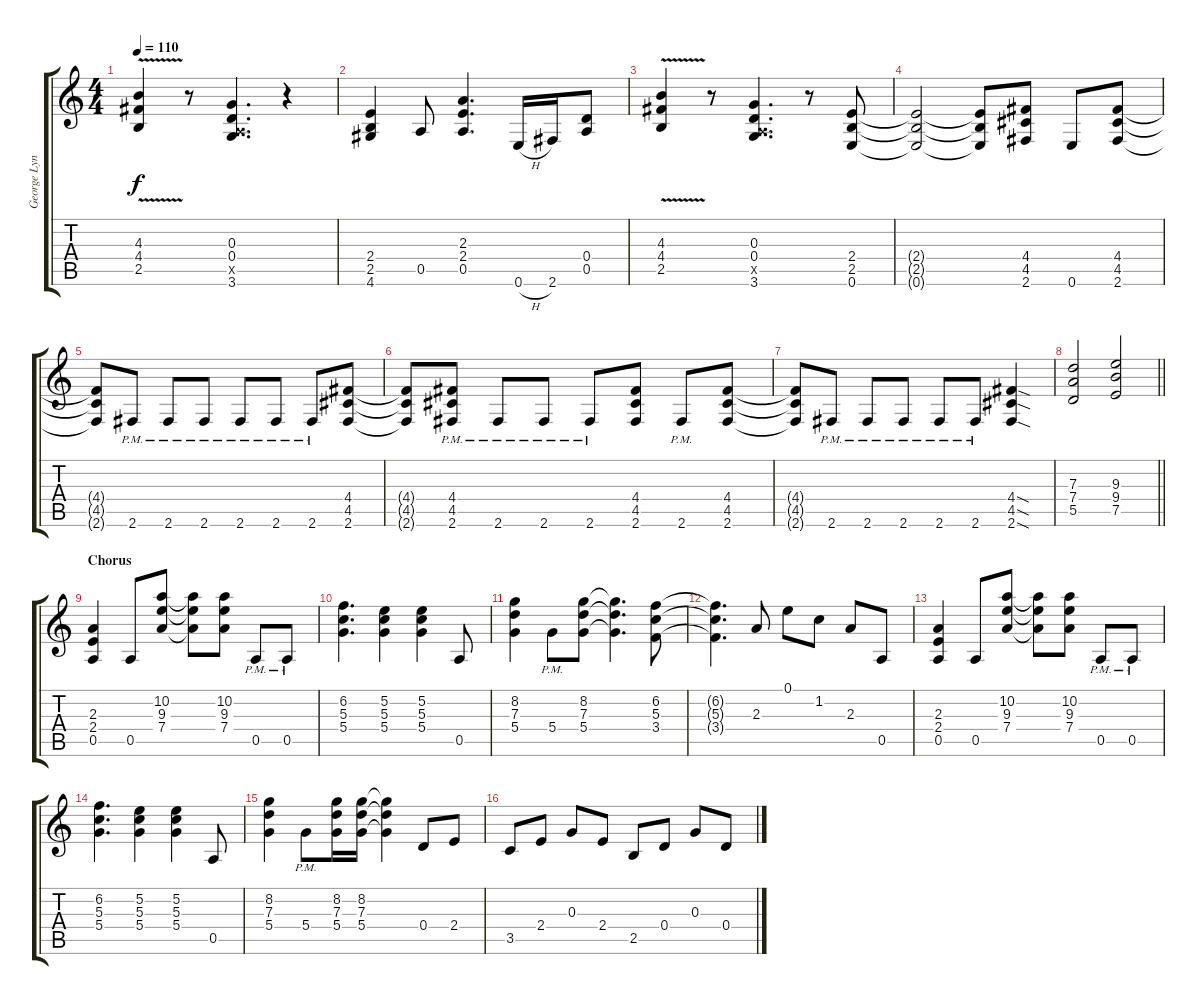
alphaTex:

\track ("George Lynch Rhythym" "George Lyn") {instrument distortionguitar}
\staff {score tabs}
\tuning (E4 B3 G3 D3 A2 E2) {hide}
\ts (4 4)
\tempo 110
\clef g2
\ks c
(4.3 4.4 2.5{v}).4{dy f} r.8 (0.3 0.4 0.5{x} 3.6).4{d} r.4 |
(2.4 2.5 4.6).4 0.5.8 (2.3 2.4 0.5).4{d} 0.6{h}.16 2.6.16 (0.4 0.5).8 |
(4.3 4.4 2.5{v}).4 r.8 (0.3 0.4 0.5{x} 3.6).4{d} r.8 (2.4 2.5 0.6).8 |
(2.4{t} 2.5{t} 0.6{t}).2 (2.4{t} 2.5{t} 0.6{t}).8 (4.4 4.5 2.6).8 0.6.8 (4.4 4.5 2.6).8 |
(4.4{t} 4.5{t} 2.6{t}).8 2.6{pm}.8 2.6{pm}.8 2.6{pm}.8 2.6{pm}.8 2.6{pm}.8 2.6{pm}.8 (4.4 4.5 2.6).8 |
(4.4{t} 4.5{t} 2.6{t}).8 (4.4 4.5 2.6{pm}).8 2.6{pm}.8 2.6{pm}.8 2.6{pm}.8 (4.4 4.5 2.6).8 2.6{pm}.8 (4.4 4.5 2.6).8 |
(4.4{t} 4.5{t} 2.6{t}).8 2.6{pm}.8 2.6{pm}.8 2.6{pm}.8 2.6{pm}.8 2.6{pm}.8 (4.4{sod} 4.5{sod} 2.6{sod}).4 |
\barLineRight lightlight
(7.3 7.4 5.5).2 (9.3 9.4 7.5).2 |
\section ("" "Chorus")
(2.3 2.4 0.5).4 0.5.8 (10.2 9.3 7.4).8 (10.2{t} 9.3{t} 7.4{t}).8 (10.2 9.3 7.4).8 0.5{pm}.8 0.5{pm}.8 |
(6.2 5.3 5.4).4{d} (5.2 5.3 5.4).4 (5.2 5.3 5.4).4 0.5.8 |
(8.2 7.3 5.4).4 5.4{pm}.8 (8.2 7.3 5.4).8 (8.2{t} 7.3{t} 5.4{t}).4{d} (6.2 5.3 3.4).8 |
(6.2{t} 5.3{t} 3.4{t}).4{d} 2.3.8 0.1.8 1.2.8 2.3.8 0.5.8 |
(2.3 2.4 0.5).4 0.5.8 (10.2 9.3 7.4).8 (10.2{t} 9.3{t} 7.4{t}).8 (10.2 9.3 7.4).8 0.5{pm}.8 0.5{pm}.8 |
(6.2 5.3 5.4).4{d} (5.2 5.3 5.4).4 (5.2 5.3 5.4).4 0.5.8 |
(8.2 7.3 5.4).4 5.4{pm}.8 (8.2 7.3 5.4).16 (8.2 7.3 5.4).16 (8.2{t} 7.3{t} 5.4{t}).4 0.4.8 2.4.8 |
3.5.8 2.4.8 0.3.8 2.4.8 2.5.8 0.4.8 0.3.8 0.4.8
